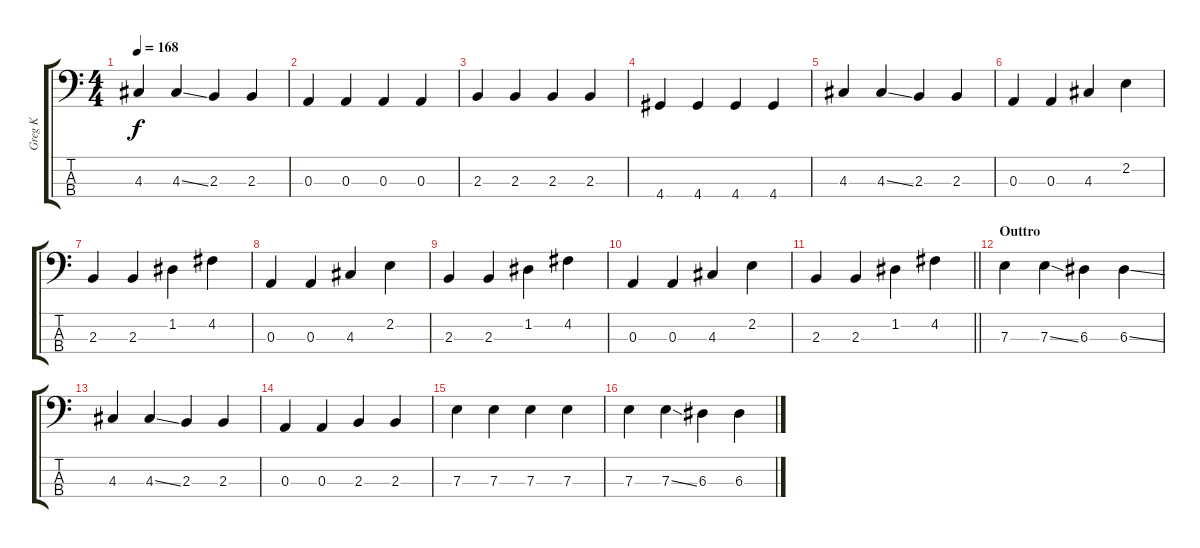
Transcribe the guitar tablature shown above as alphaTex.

\track ("Greg K" "Greg K") {instrument electricbasspick}
\staff {score tabs}
\tuning (G2 D2 A1 E1) {hide}
\ts (4 4)
\tempo 168
\clef f4
\ks c
4.3.4{dy f} 4.3{ss}.4 2.3.4 2.3.4 |
0.3.4 0.3.4 0.3.4 0.3.4 |
2.3.4 2.3.4 2.3.4 2.3.4 |
4.4.4 4.4.4 4.4.4 4.4.4 |
4.3.4 4.3{ss}.4 2.3.4 2.3.4 |
0.3.4 0.3.4 4.3.4 2.2.4 |
2.3.4 2.3.4 1.2.4 4.2.4 |
0.3.4 0.3.4 4.3.4 2.2.4 |
2.3.4 2.3.4 1.2.4 4.2.4 |
0.3.4 0.3.4 4.3.4 2.2.4 |
\barLineRight lightlight
2.3.4 2.3.4 1.2.4 4.2.4 |
\section ("" "Outtro")
7.3.4 7.3{ss}.4 6.3.4 6.3{ss}.4 |
4.3.4 4.3{ss}.4 2.3.4 2.3.4 |
0.3.4 0.3.4 2.3.4 2.3.4 |
7.3.4 7.3.4 7.3.4 7.3.4 |
7.3.4 7.3{ss}.4 6.3.4 6.3{ss}.4
